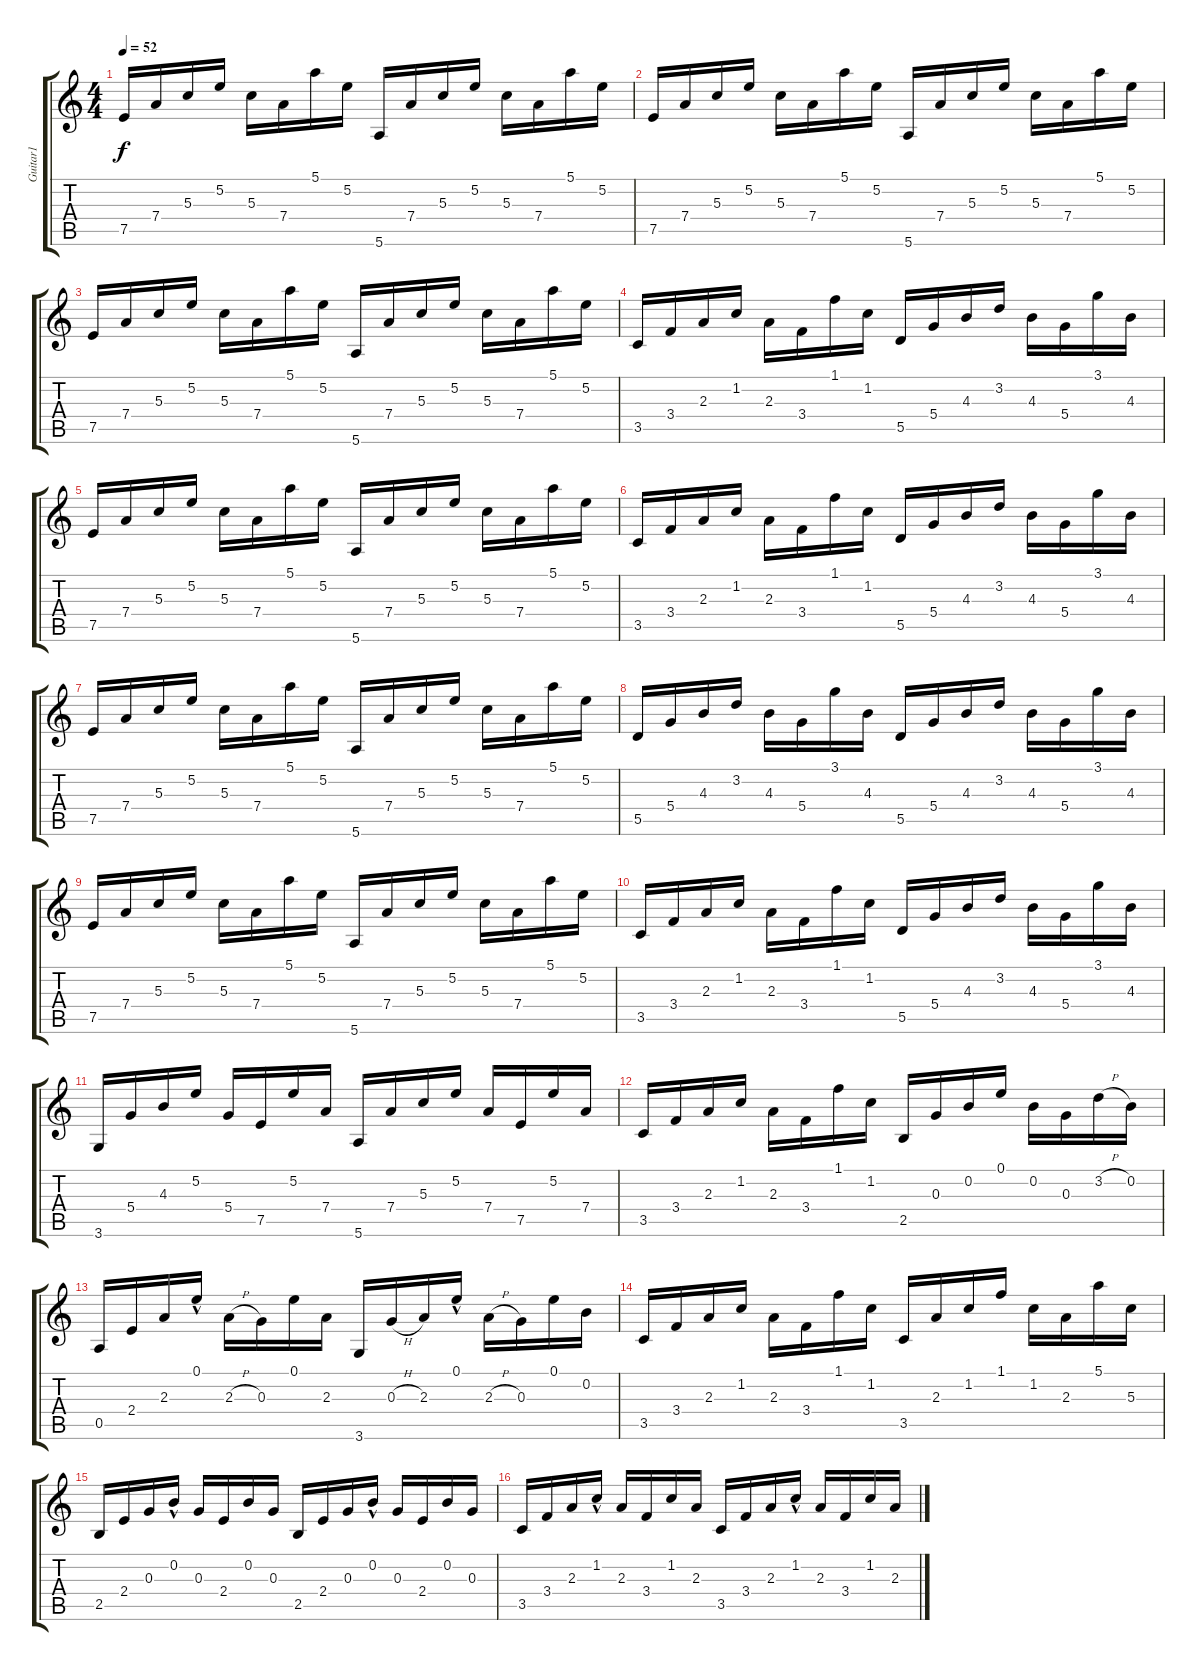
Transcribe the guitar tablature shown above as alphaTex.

\track ("Guitar1" "Guitar1") {instrument acousticguitarsteel}
\staff {score tabs}
\tuning (E4 B3 G3 D3 A2 E2) {hide}
\ts (4 4)
\tempo 52
\clef g2
\ks c
7.5.16{dy f instrument acousticguitarsteel} 7.4.16 5.3.16 5.2.16 5.3.16 7.4.16 5.1.16 5.2.16 5.6.16 7.4.16 5.3.16 5.2.16 5.3.16 7.4.16 5.1.16 5.2.16 |
7.5.16 7.4.16 5.3.16 5.2.16 5.3.16 7.4.16 5.1.16 5.2.16 5.6.16 7.4.16 5.3.16 5.2.16 5.3.16 7.4.16 5.1.16 5.2.16 |
7.5.16 7.4.16 5.3.16 5.2.16 5.3.16 7.4.16 5.1.16 5.2.16 5.6.16 7.4.16 5.3.16 5.2.16 5.3.16 7.4.16 5.1.16 5.2.16 |
3.5.16 3.4.16 2.3.16 1.2.16 2.3.16 3.4.16 1.1.16 1.2.16 5.5.16 5.4.16 4.3.16 3.2.16 4.3.16 5.4.16 3.1.16 4.3.16 |
7.5.16 7.4.16 5.3.16 5.2.16 5.3.16 7.4.16 5.1.16 5.2.16 5.6.16 7.4.16 5.3.16 5.2.16 5.3.16 7.4.16 5.1.16 5.2.16 |
3.5.16 3.4.16 2.3.16 1.2.16 2.3.16 3.4.16 1.1.16 1.2.16 5.5.16 5.4.16 4.3.16 3.2.16 4.3.16 5.4.16 3.1.16 4.3.16 |
7.5.16 7.4.16 5.3.16 5.2.16 5.3.16 7.4.16 5.1.16 5.2.16 5.6.16 7.4.16 5.3.16 5.2.16 5.3.16 7.4.16 5.1.16 5.2.16 |
5.5.16 5.4.16 4.3.16 3.2.16 4.3.16 5.4.16 3.1.16 4.3.16 5.5.16 5.4.16 4.3.16 3.2.16 4.3.16 5.4.16 3.1.16 4.3.16 |
7.5.16 7.4.16 5.3.16 5.2.16 5.3.16 7.4.16 5.1.16 5.2.16 5.6.16 7.4.16 5.3.16 5.2.16 5.3.16 7.4.16 5.1.16 5.2.16 |
3.5.16 3.4.16 2.3.16 1.2.16 2.3.16 3.4.16 1.1.16 1.2.16 5.5.16 5.4.16 4.3.16 3.2.16 4.3.16 5.4.16 3.1.16 4.3.16 |
3.6.16 5.4.16 4.3.16 5.2.16 5.4.16 7.5.16 5.2.16 7.4.16 5.6.16 7.4.16 5.3.16 5.2.16 7.4.16 7.5.16 5.2.16 7.4.16 |
3.5.16 3.4.16 2.3.16 1.2.16 2.3.16 3.4.16 1.1.16 1.2.16 2.5.16 0.3.16 0.2.16 0.1.16 0.2.16 0.3.16 3.2{h}.16 0.2.16 |
0.5.16 2.4.16 2.3.16 0.1{hac}.16 2.3{h}.16 0.3.16 0.1.16 2.3.16 3.6.16 0.3{h}.16 2.3.16 0.1{hac}.16 2.3{h}.16 0.3.16 0.1.16 0.2.16 |
3.5.16 3.4.16 2.3.16 1.2.16 2.3.16 3.4.16 1.1.16 1.2.16 3.5.16 2.3.16 1.2.16 1.1.16 1.2.16 2.3.16 5.1.16 5.3.16 |
2.5.16 2.4.16 0.3.16 0.2{hac}.16 0.3.16 2.4.16 0.2.16 0.3.16 2.5.16 2.4.16 0.3.16 0.2{hac}.16 0.3.16 2.4.16 0.2.16 0.3.16 |
3.5.16 3.4.16 2.3.16 1.2{hac}.16 2.3.16 3.4.16 1.2.16 2.3.16 3.5.16 3.4.16 2.3.16 1.2{hac}.16 2.3.16 3.4.16 1.2.16 2.3.16
